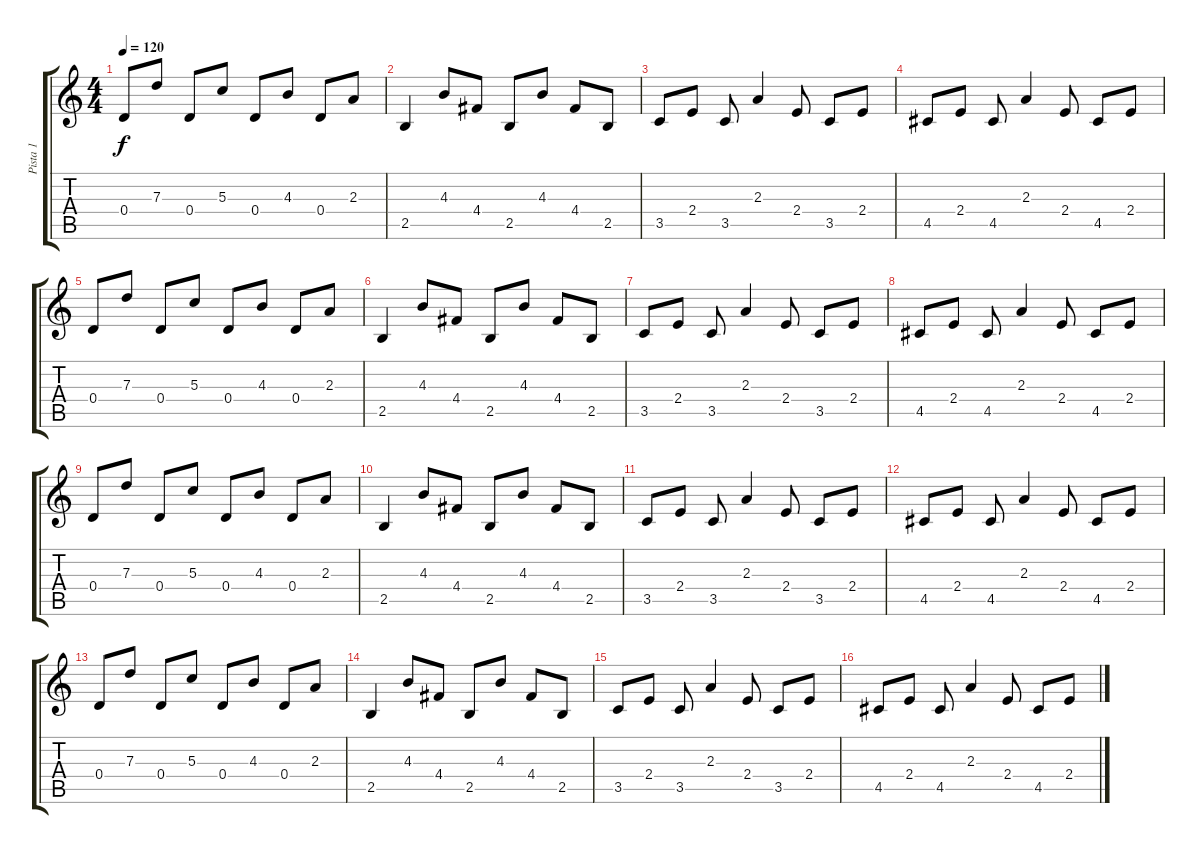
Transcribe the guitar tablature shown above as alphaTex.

\track ("Pista 1" "Pista 1") {instrument acousticguitarsteel}
\staff {score tabs}
\tuning (E4 B3 G3 D3 A2 E2) {hide}
\ts (4 4)
\tempo 120
\clef g2
\ks c
0.4.8{dy f} 7.3.8 0.4.8 5.3.8 0.4.8 4.3.8 0.4.8 2.3.8 |
2.5.4 4.3.8 4.4.8 2.5.8 4.3.8 4.4.8 2.5.8 |
3.5.8 2.4.8 3.5.8 2.3.4 2.4.8 3.5.8 2.4.8 |
4.5.8 2.4.8 4.5.8 2.3.4 2.4.8 4.5.8 2.4.8 |
0.4.8 7.3.8 0.4.8 5.3.8 0.4.8 4.3.8 0.4.8 2.3.8 |
2.5.4 4.3.8 4.4.8 2.5.8 4.3.8 4.4.8 2.5.8 |
3.5.8 2.4.8 3.5.8 2.3.4 2.4.8 3.5.8 2.4.8 |
4.5.8 2.4.8 4.5.8 2.3.4 2.4.8 4.5.8 2.4.8 |
0.4.8 7.3.8 0.4.8 5.3.8 0.4.8 4.3.8 0.4.8 2.3.8 |
2.5.4 4.3.8 4.4.8 2.5.8 4.3.8 4.4.8 2.5.8 |
3.5.8 2.4.8 3.5.8 2.3.4 2.4.8 3.5.8 2.4.8 |
4.5.8 2.4.8 4.5.8 2.3.4 2.4.8 4.5.8 2.4.8 |
0.4.8 7.3.8 0.4.8 5.3.8 0.4.8 4.3.8 0.4.8 2.3.8 |
2.5.4 4.3.8 4.4.8 2.5.8 4.3.8 4.4.8 2.5.8 |
3.5.8 2.4.8 3.5.8 2.3.4 2.4.8 3.5.8 2.4.8 |
4.5.8 2.4.8 4.5.8 2.3.4 2.4.8 4.5.8 2.4.8
